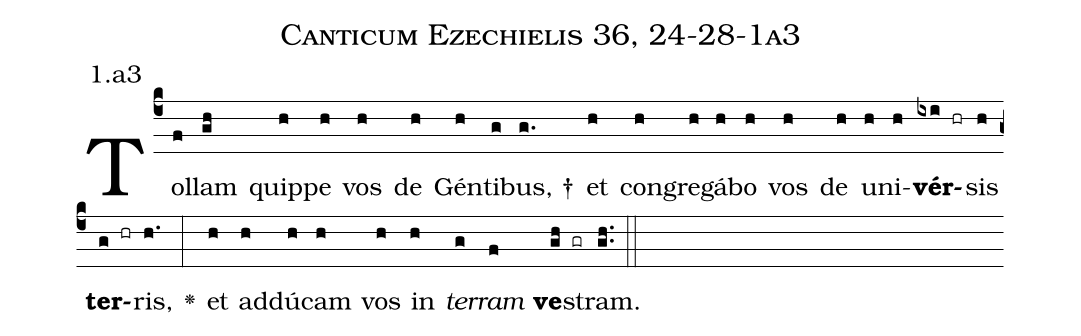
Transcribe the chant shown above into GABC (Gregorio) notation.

name: Canticum Ezechielis 36, 24-28-1a3;
annotation: 1.a3;
%%
(c4)Tol(f)lam(gh) quip(h)pe(h) vos(h) de(h) Gén(h)ti(g)bus, †(g.) et(h) con(h)gre(h)gá(h)bo(h) vos(h) de(h) u(h)ni(h)<b>vér</b>(ixi hr)sis(h) <b>ter</b>(g hr)ris,(h.) <v>\greheightstar</v>(:) et(h) ad(h)dú(h)cam(h) vos(h) in(h) <i>ter</i>(g)<i>ram</i>(f) <b>ve</b>(gh gr)stram.(gh..) (::)


%E(h) u(h) o(g) u(f) a(gh) e.(gh..) (::)
